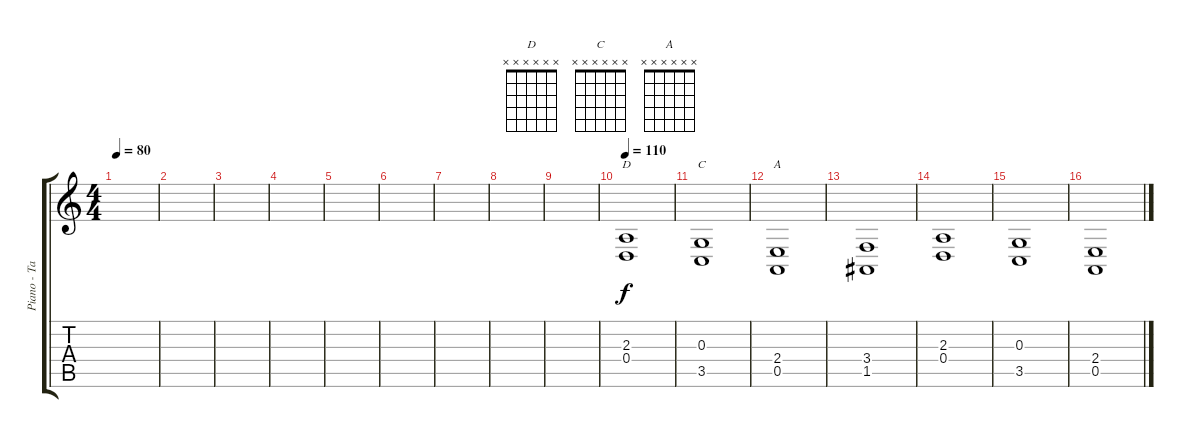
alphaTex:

\track ("Piano - Tausta" "Piano - Ta") {instrument acousticgrandpiano}
\staff {score tabs}
\tuning (E4 B3 G3 D3 A2 D2) {hide}
\chord ("D" x x x x x x)
\chord ("C" x x x x x x)
\chord ("A" x x x x x x)
\ts (4 4)
\tempo 80
\clef g2
\ks c
|
|
|
|
|
|
|
|
|
\tempo 110
(2.3 0.4).1{ch "D"} |
(0.3 3.5).1{ch "C"} |
(2.4 0.5).1{ch "A"} |
(3.4 1.5).1 |
(2.3 0.4).1 |
(0.3 3.5).1 |
(2.4 0.5).1
